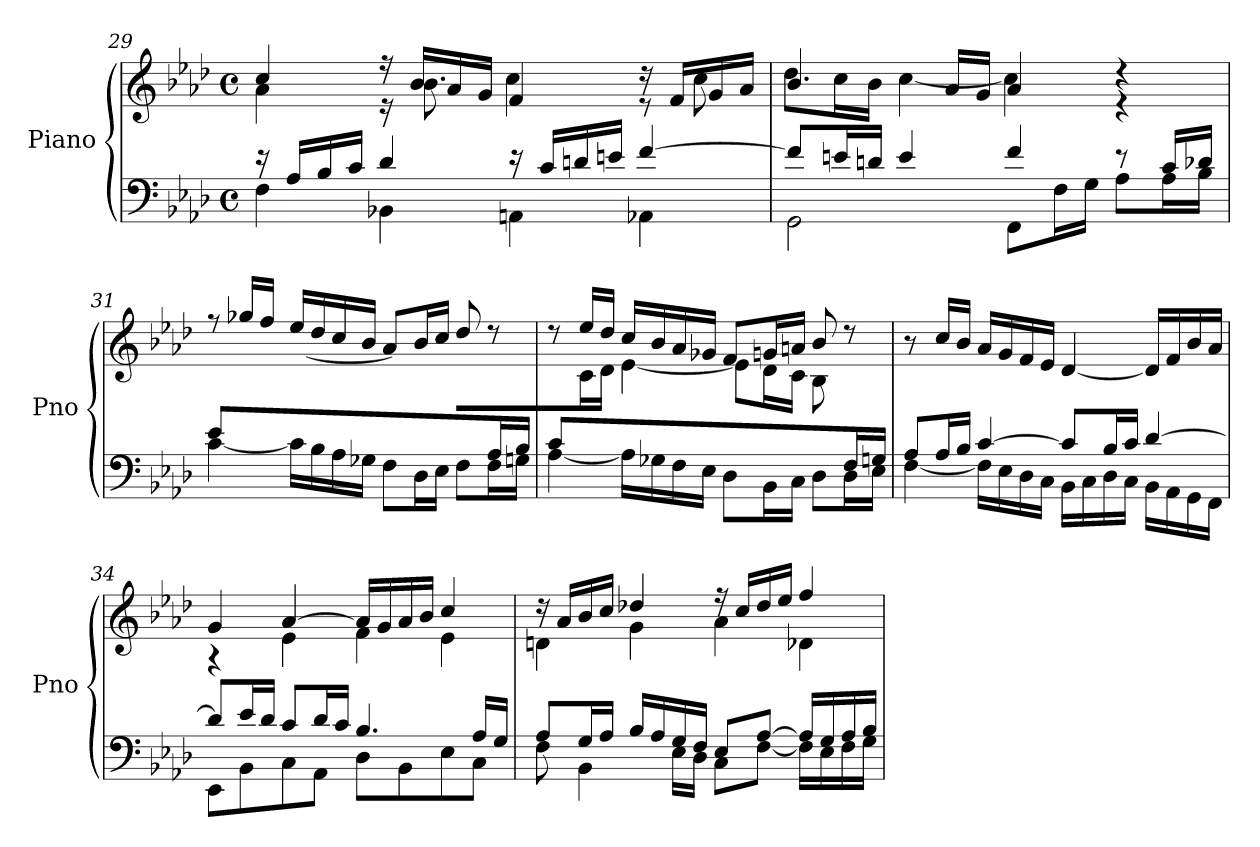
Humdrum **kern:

**kern	**kern
*part1	*part1
*staff2	*staff1
*I"Piano	*
*I'Pno	*
*clefF4	*clefG2
*k[b-e-a-d-]	*k[b-e-a-d-]
*A-:	*A-:
*M4/4	*M4/4
*met(c)	*met(c)
=29	=29
*^	*^
16re	4F\	4cc/	4a-\
16A-/LL	.	.	.
16B-/	.	.	.
16c/JJ	.	.	.
4d-/	4BB-X\	16rff	16re
.	.	16b-/LL	8.b-\
.	.	16a-/	.
.	.	16g/JJ	.
16re	4AAn\	4f/	4cc\
16c/LL	.	.	.
16dn/	.	.	.
16en/JJ	.	.	.
[4f/	4AA-X\	16rdd	8re
.	.	16f/LL	.
.	.	16g/	8cc\
.	.	16a-/JJ	.
!!LO:LB:g=z	!!
=30	=30	=30	=30
8f/L]	2GG\	4.b-/	8dd-\L
16en/L	.	.	16cc\L
16dn/JJ	.	.	16b-\JJ
4e/	.	.	[4cc\
.	.	16a-/LL	.
.	.	16g/JJ	.
4f/	8FF\L	4a-/	4cc\]
.	16F\L	.	.
.	16G\JJ	.	.
8re	8A-\L	4rdd	4re
16c/LL	16A-\L	.	.
16d-X/JJ	16B-\JJ	.	.
=31	=31	=31	=31
8e-/L	[4c\	8rff	8ryy
2.ryy	.	16gg-X/LL	16e-\L
.	.	16ff/JJ	16f\JJ
.	16c\LL]	16ee-/LL	[4g-X\
.	16B-\	16dd-/	.
.	16A-\	16cc/	.
.	16G-X\JJ	16b-/JJ	.
.	8F\L	8a-/L	8g-\L]
.	16D-\L	16b-/L	16f\L
.	16E-\JJ	16cc/JJ	16e-\JJ
.	8F\L	8dd-/	8d-\L
16A-/L	16F\L	8rdd	8ryy
16B-/JJ	16Gn\JJ	.	.
=32	=32	=32	=32
8c/L	[4A-\	8rdd	8ryy
2.ryy	.	16ee-/LL	16c\L
.	.	16dd-/JJ	16d-\JJ
.	16A-\LL]	16cc/LL	[4e-\
.	16G-X\	16b-/	.
.	16F\	16a-/	.
.	16E-\JJ	16g-X/JJ	.
.	8D-\L	8f/L	8e-\L]
.	16BB-\L	16gn/L	16d-\L
.	16C\JJ	16an/JJ	16c\JJ
.	8D-\L	8b-/	8B-\L
16F/L	16D-\L	8rdd	8ryy
16Gn/JJ	16E-\JJ	.	.
*	*	*v	*v
!!LO:PB:g=z
=33	=33	=33
8A-/L	[4F\	8r
16A-/L	.	16cc/LL
16B-/JJ	.	16b-/JJ
[4c/	16F\LL]	16a-/LL
.	16E-\	16g/
.	16D-\	16f/
.	16C\JJ	16e-/JJ
8c/L]	16BB-\LL	[4d-/
.	16C\	.
16B-/L	16D-\	.
16c/JJ	16C\JJ	.
[4d-/	16BB-\LL	16d-/LL]
.	16AA-\	16f/
.	16GG\	16b-/
.	16FF\JJ	16a-/JJ
=34	=34	=34
*	*	*^
8d-/L]	8EE-\L	4g/	4rA
16e-/L	8BB-\	.	.
16d-/JJ	.	.	.
8c/L	8C\	[4a-/	4e-\
16d-/L	8AA-\J	.	.
16c/JJ	.	.	.
4.B-/	8D-\L	16a-/LL]	4f\
.	.	16g/	.
.	8BB-\	16a-/	.
.	.	16b-/JJ	.
.	8E-\	4cc/	4e-\
16A-/LL	8C\J	.	.
16G/JJ	.	.	.
=35	=35	=35	=35
8A-/L	8F\	16rdd	4dn\
.	.	16a-/LL	.
16G/L	4BB-\	16b-/	.
16A-/JJ	.	16cc/JJ	.
16B-/LL	.	4dd-X/	4g\
16A-/	.	.	.
16G/	16E-\LL	.	.
16F/JJ	16D-\JJ	.	.
8E-/L	8C\L	16rff	4a-\
.	.	16cc/LL	.
[8A-/J	[8F\J	16dd-/	.
.	.	16ee-/JJ	.
16A-/LL]	16F\LL]	4ff/	4d-X\
16G/	16E-\	.	.
16A-/	16F\	.	.
16B-/JJ	16G\JJ	.	.
*v	*v	*	*
*	*v	*v
=	=
*-	*-
